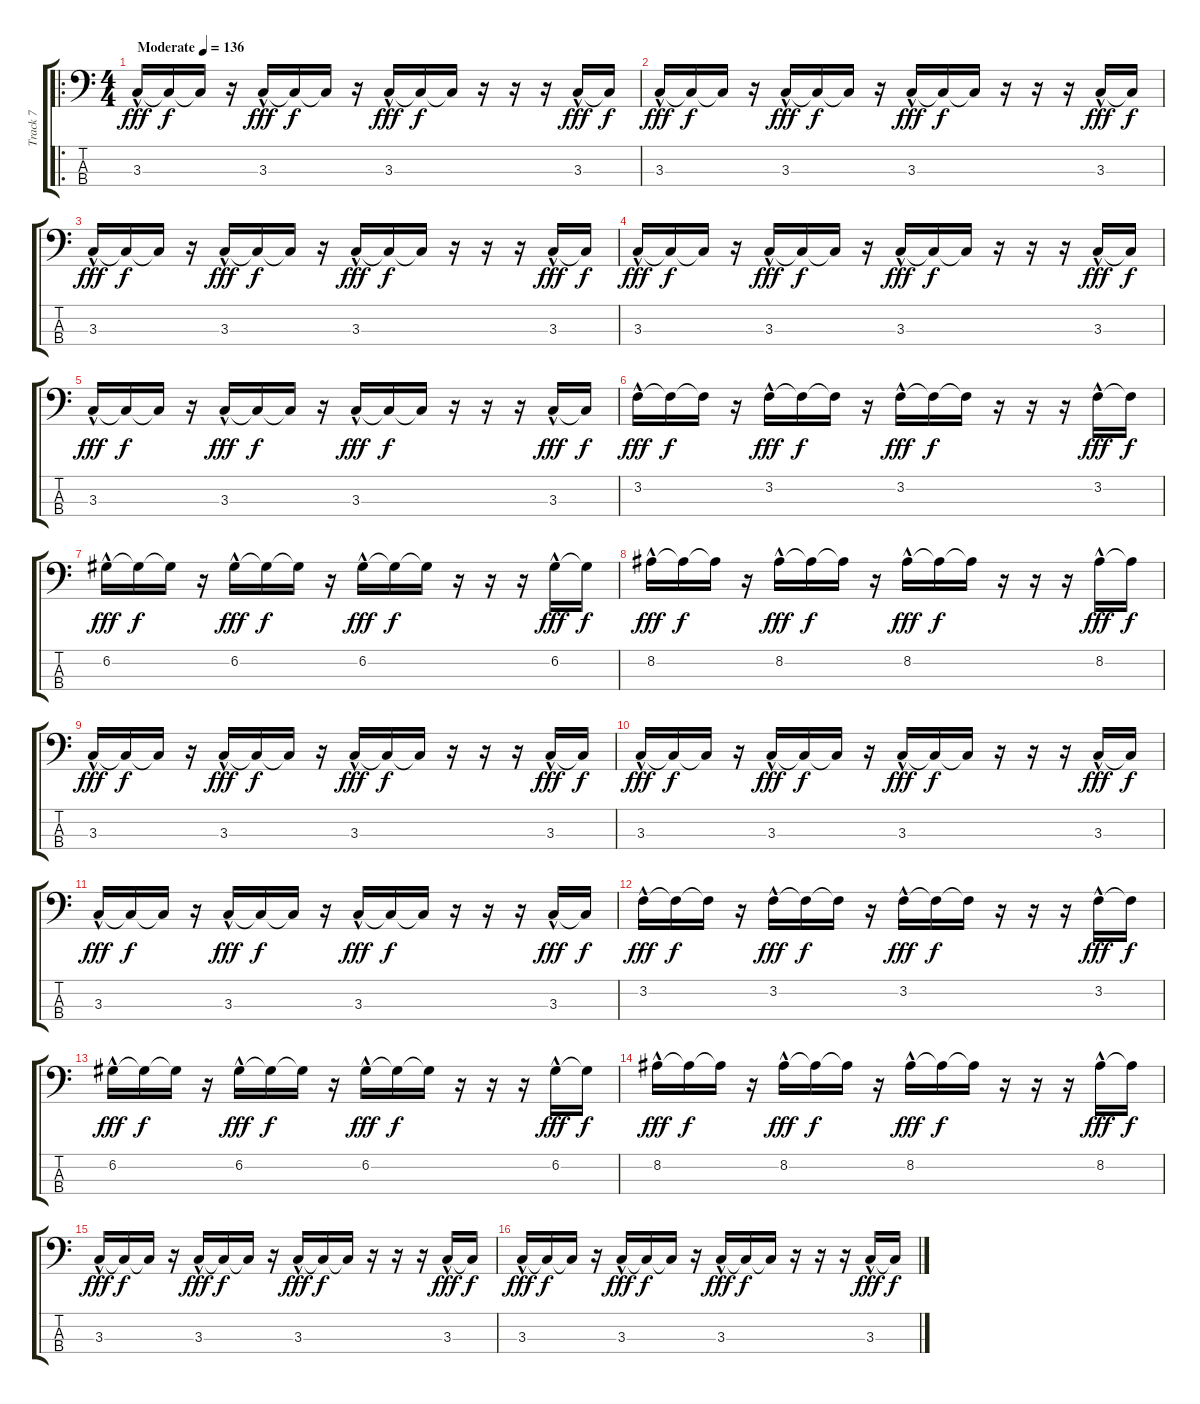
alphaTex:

\track ("Track 7" "Track 7") {instrument slapbass1 bank 255}
\staff {score tabs}
\tuning (G2 D2 A1 E1) {hide}
\ro
\ts (4 4)
\tempo (136 "Moderate")
\clef f4
\ks c
3.3{hac}.16{dy fff instrument slapbass1} 3.3{t}.16{dy f} 3.3{t}.16 r.16 3.3{hac}.16{dy fff} 3.3{t}.16{dy f} 3.3{t}.16 r.16 3.3{hac}.16{dy fff} 3.3{t}.16{dy f} 3.3{t}.16 r.16 r.16 r.16 3.3{hac}.16{dy fff} 3.3{t}.16{dy f} |
3.3{hac}.16{dy fff} 3.3{t}.16{dy f} 3.3{t}.16 r.16 3.3{hac}.16{dy fff} 3.3{t}.16{dy f} 3.3{t}.16 r.16 3.3{hac}.16{dy fff} 3.3{t}.16{dy f} 3.3{t}.16 r.16 r.16 r.16 3.3{hac}.16{dy fff} 3.3{t}.16{dy f} |
3.3{hac}.16{dy fff} 3.3{t}.16{dy f} 3.3{t}.16 r.16 3.3{hac}.16{dy fff} 3.3{t}.16{dy f} 3.3{t}.16 r.16 3.3{hac}.16{dy fff} 3.3{t}.16{dy f} 3.3{t}.16 r.16 r.16 r.16 3.3{hac}.16{dy fff} 3.3{t}.16{dy f} |
3.3{hac}.16{dy fff} 3.3{t}.16{dy f} 3.3{t}.16 r.16 3.3{hac}.16{dy fff} 3.3{t}.16{dy f} 3.3{t}.16 r.16 3.3{hac}.16{dy fff} 3.3{t}.16{dy f} 3.3{t}.16 r.16 r.16 r.16 3.3{hac}.16{dy fff} 3.3{t}.16{dy f} |
3.3{hac}.16{dy fff} 3.3{t}.16{dy f} 3.3{t}.16 r.16 3.3{hac}.16{dy fff} 3.3{t}.16{dy f} 3.3{t}.16 r.16 3.3{hac}.16{dy fff} 3.3{t}.16{dy f} 3.3{t}.16 r.16 r.16 r.16 3.3{hac}.16{dy fff} 3.3{t}.16{dy f} |
3.2{hac}.16{dy fff} 3.2{t}.16{dy f} 3.2{t}.16 r.16 3.2{hac}.16{dy fff} 3.2{t}.16{dy f} 3.2{t}.16 r.16 3.2{hac}.16{dy fff} 3.2{t}.16{dy f} 3.2{t}.16 r.16 r.16 r.16 3.2{hac}.16{dy fff} 3.2{t}.16{dy f} |
6.2{hac}.16{dy fff} 6.2{t}.16{dy f} 6.2{t}.16 r.16 6.2{hac}.16{dy fff} 6.2{t}.16{dy f} 6.2{t}.16 r.16 6.2{hac}.16{dy fff} 6.2{t}.16{dy f} 6.2{t}.16 r.16 r.16 r.16 6.2{hac}.16{dy fff} 6.2{t}.16{dy f} |
8.2{hac}.16{dy fff} 8.2{t}.16{dy f} 8.2{t}.16 r.16 8.2{hac}.16{dy fff} 8.2{t}.16{dy f} 8.2{t}.16 r.16 8.2{hac}.16{dy fff} 8.2{t}.16{dy f} 8.2{t}.16 r.16 r.16 r.16 8.2{hac}.16{dy fff} 8.2{t}.16{dy f} |
3.3{hac}.16{dy fff} 3.3{t}.16{dy f} 3.3{t}.16 r.16 3.3{hac}.16{dy fff} 3.3{t}.16{dy f} 3.3{t}.16 r.16 3.3{hac}.16{dy fff} 3.3{t}.16{dy f} 3.3{t}.16 r.16 r.16 r.16 3.3{hac}.16{dy fff} 3.3{t}.16{dy f} |
3.3{hac}.16{dy fff} 3.3{t}.16{dy f} 3.3{t}.16 r.16 3.3{hac}.16{dy fff} 3.3{t}.16{dy f} 3.3{t}.16 r.16 3.3{hac}.16{dy fff} 3.3{t}.16{dy f} 3.3{t}.16 r.16 r.16 r.16 3.3{hac}.16{dy fff} 3.3{t}.16{dy f} |
3.3{hac}.16{dy fff} 3.3{t}.16{dy f} 3.3{t}.16 r.16 3.3{hac}.16{dy fff} 3.3{t}.16{dy f} 3.3{t}.16 r.16 3.3{hac}.16{dy fff} 3.3{t}.16{dy f} 3.3{t}.16 r.16 r.16 r.16 3.3{hac}.16{dy fff} 3.3{t}.16{dy f} |
3.2{hac}.16{dy fff} 3.2{t}.16{dy f} 3.2{t}.16 r.16 3.2{hac}.16{dy fff} 3.2{t}.16{dy f} 3.2{t}.16 r.16 3.2{hac}.16{dy fff} 3.2{t}.16{dy f} 3.2{t}.16 r.16 r.16 r.16 3.2{hac}.16{dy fff} 3.2{t}.16{dy f} |
6.2{hac}.16{dy fff} 6.2{t}.16{dy f} 6.2{t}.16 r.16 6.2{hac}.16{dy fff} 6.2{t}.16{dy f} 6.2{t}.16 r.16 6.2{hac}.16{dy fff} 6.2{t}.16{dy f} 6.2{t}.16 r.16 r.16 r.16 6.2{hac}.16{dy fff} 6.2{t}.16{dy f} |
8.2{hac}.16{dy fff} 8.2{t}.16{dy f} 8.2{t}.16 r.16 8.2{hac}.16{dy fff} 8.2{t}.16{dy f} 8.2{t}.16 r.16 8.2{hac}.16{dy fff} 8.2{t}.16{dy f} 8.2{t}.16 r.16 r.16 r.16 8.2{hac}.16{dy fff} 8.2{t}.16{dy f} |
3.3{hac}.16{dy fff} 3.3{t}.16{dy f} 3.3{t}.16 r.16 3.3{hac}.16{dy fff} 3.3{t}.16{dy f} 3.3{t}.16 r.16 3.3{hac}.16{dy fff} 3.3{t}.16{dy f} 3.3{t}.16 r.16 r.16 r.16 3.3{hac}.16{dy fff} 3.3{t}.16{dy f} |
3.3{hac}.16{dy fff} 3.3{t}.16{dy f} 3.3{t}.16 r.16 3.3{hac}.16{dy fff} 3.3{t}.16{dy f} 3.3{t}.16 r.16 3.3{hac}.16{dy fff} 3.3{t}.16{dy f} 3.3{t}.16 r.16 r.16 r.16 3.3{hac}.16{dy fff} 3.3{t}.16{dy f}
